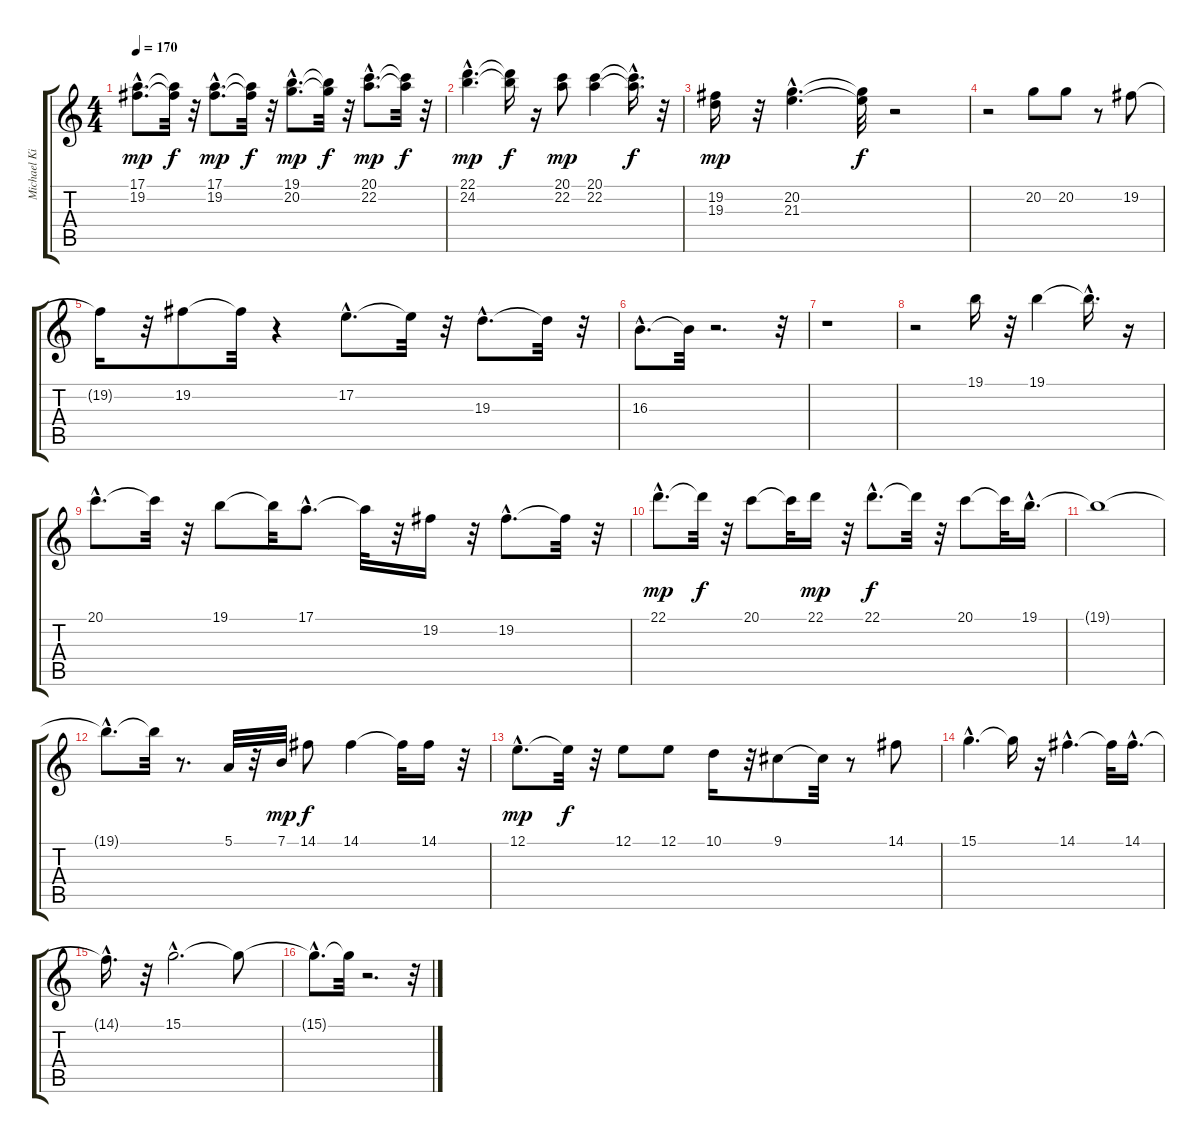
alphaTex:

\track ("Michael Kiske" "Michael Ki") {instrument fx5brightness}
\staff {score tabs}
\tuning (E4 B3 G3 D3 A2 E2) {hide}
\ts (4 4)
\tempo 170
\clef g2
\ks c
(17.1{hac} 19.2{hac}).8{d dy mp} (17.1{t} 19.2{t}).32{dy f} r.32 (17.1{hac} 19.2{hac}).8{d dy mp} (17.1{t} 19.2{t}).32{dy f} r.32 (19.1{hac} 20.2{hac}).8{d dy mp} (19.1{t} 20.2{t}).32{dy f} r.32 (20.1{hac} 22.2{hac}).8{d dy mp} (20.1{t} 22.2{t}).32{dy f} r.32 |
(22.1{hac} 24.2{hac}).4{d dy mp} (22.1{t} 24.2{t}).16{dy f} r.16 (20.1 22.2).8{dy mp} (20.1 22.2).4 (20.1{hac t} 22.2{hac t}).16{d dy f} r.32 |
(19.2 19.3).16{dy mp} r.32 (20.2{hac} 21.3{hac}).4{d} (20.2{t} 21.3{t}).32{dy f} r.2 |
r.2 20.2.8 20.2.8 r.8 19.2.8 |
19.2{t}.16 r.32 19.2.8 19.2{t}.32 r.4 17.2{hac}.8{d} 17.2{t}.32 r.32 19.3{hac}.8{d} 19.3{t}.32 r.32 |
16.3{hac}.8{d} 16.3{t}.32 r.2{d} r.32 |
r.1 |
r.2 19.1.16 r.32 19.1.4 19.1{hac t}.16{d} r.16 |
20.1{hac}.8{d} 20.1{t}.32 r.32 19.1.8 19.1{t}.32 17.1{hac}.8{d} 17.1{t}.32 r.32 19.2.16 r.32 19.2{hac}.8{d} 19.2{t}.32 r.32 |
22.1{hac}.8{d dy mp} 22.1{t}.32{dy f} r.32 20.1.8 20.1{t}.32 22.1.16{dy mp} r.32 22.1{hac}.8{d dy f} 22.1{t}.32 r.32 20.1.8 20.1{t}.32 19.1{hac}.16{d} |
19.1{t}.1 |
19.1{hac t}.8{d} 19.1{t}.32 r.8{d} 5.1.32 r.32 7.1.32{dy mp} 14.1.8{dy f} 14.1.4 14.1{t}.32 14.1.16 r.32 |
12.1{hac}.8{d dy mp} 12.1{t}.32{dy f} r.32 12.1.8 12.1.8 10.1.16 r.32 9.1.8 9.1{t}.32 r.8 14.1.8 |
15.1{hac}.4{d} 15.1{t}.16 r.16 14.1{hac}.4{d} 14.1{t}.32 14.1{hac}.16{d} |
14.1{hac t}.16{d} r.32 15.1{hac}.2{d} 15.1{t}.8 |
15.1{hac t}.8{d} 15.1{t}.32 r.2{d} r.32
